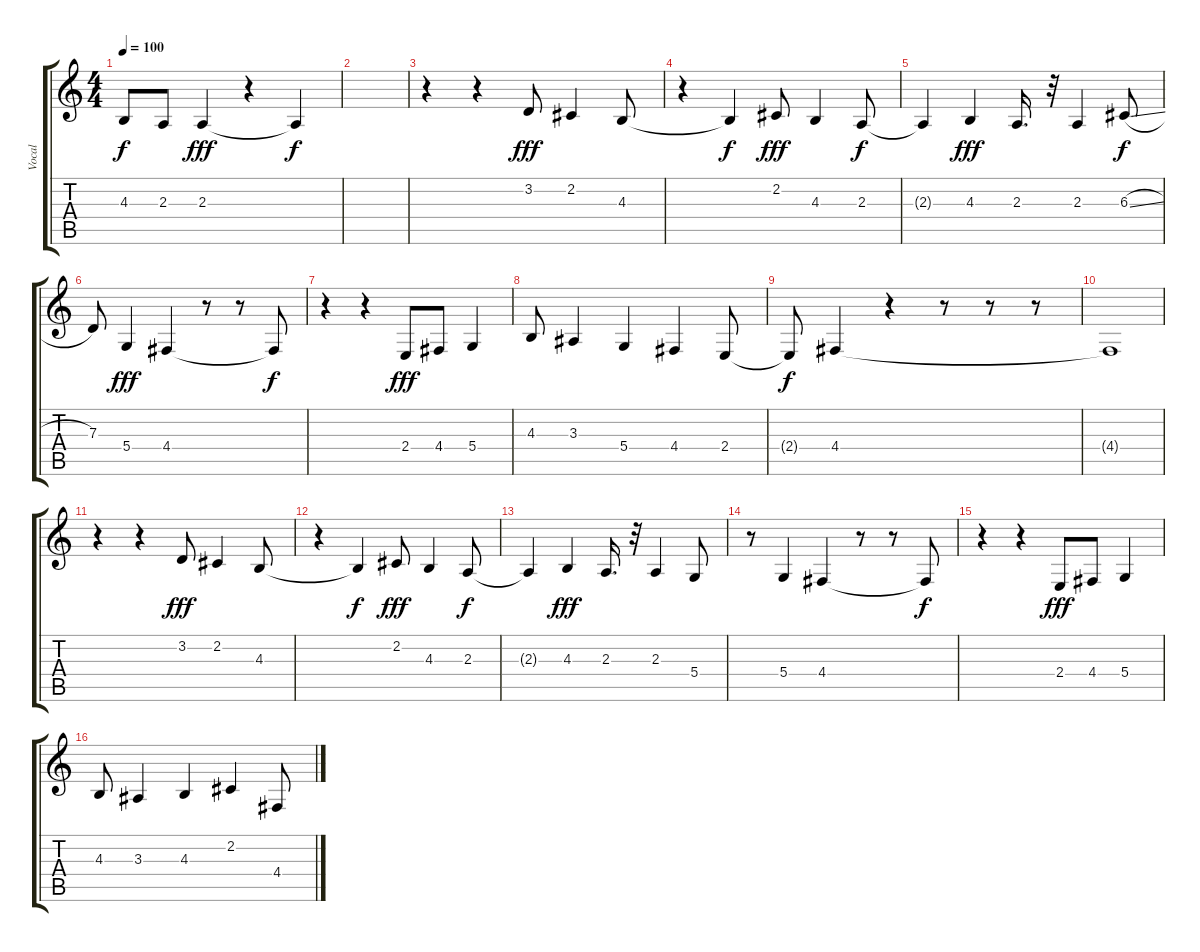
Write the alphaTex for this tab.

\track ("Vocal" "Vocal") {instrument flute}
\staff {score tabs}
\tuning (E4 B3 G3 D3 A2 E2) {hide}
\ts (4 4)
\tempo 100
\clef g2
\ks c
4.3{t}.8{dy f} 2.3.8 2.3.4{dy fff} r.4 2.3{t}.4{dy f} |
|
r.4 r.4 3.2.8{dy fff} 2.2.4 4.3.8 |
r.4 4.3{t}.4{dy f} 2.2.8{dy fff} 4.3.4 2.3.8{dy f} |
2.3{t}.4 4.3.4{dy fff} 2.3.16{d} r.32 2.3.4 6.3{sl}.8{dy f} |
7.3.8 5.4.4{dy fff} 4.4.4 r.8 r.8 4.4{t}.8{dy f} |
r.4 r.4 2.4.8{dy fff} 4.4.8 5.4.4 |
4.3.8 3.3.4 5.4.4 4.4.4 2.4.8 |
2.4{t}.8{dy f} 4.4.4 r.4 r.8 r.8 r.8 |
4.4{t}.1 |
r.4 r.4 3.2.8{dy fff} 2.2.4 4.3.8 |
r.4 4.3{t}.4{dy f} 2.2.8{dy fff} 4.3.4 2.3.8{dy f} |
2.3{t}.4 4.3.4{dy fff} 2.3.16{d} r.32 2.3.4 5.4.8 |
r.8 5.4.4 4.4.4 r.8 r.8 4.4{t}.8{dy f} |
r.4 r.4 2.4.8{dy fff} 4.4.8 5.4.4 |
4.3.8 3.3.4 4.3.4 2.2.4 4.4.8
